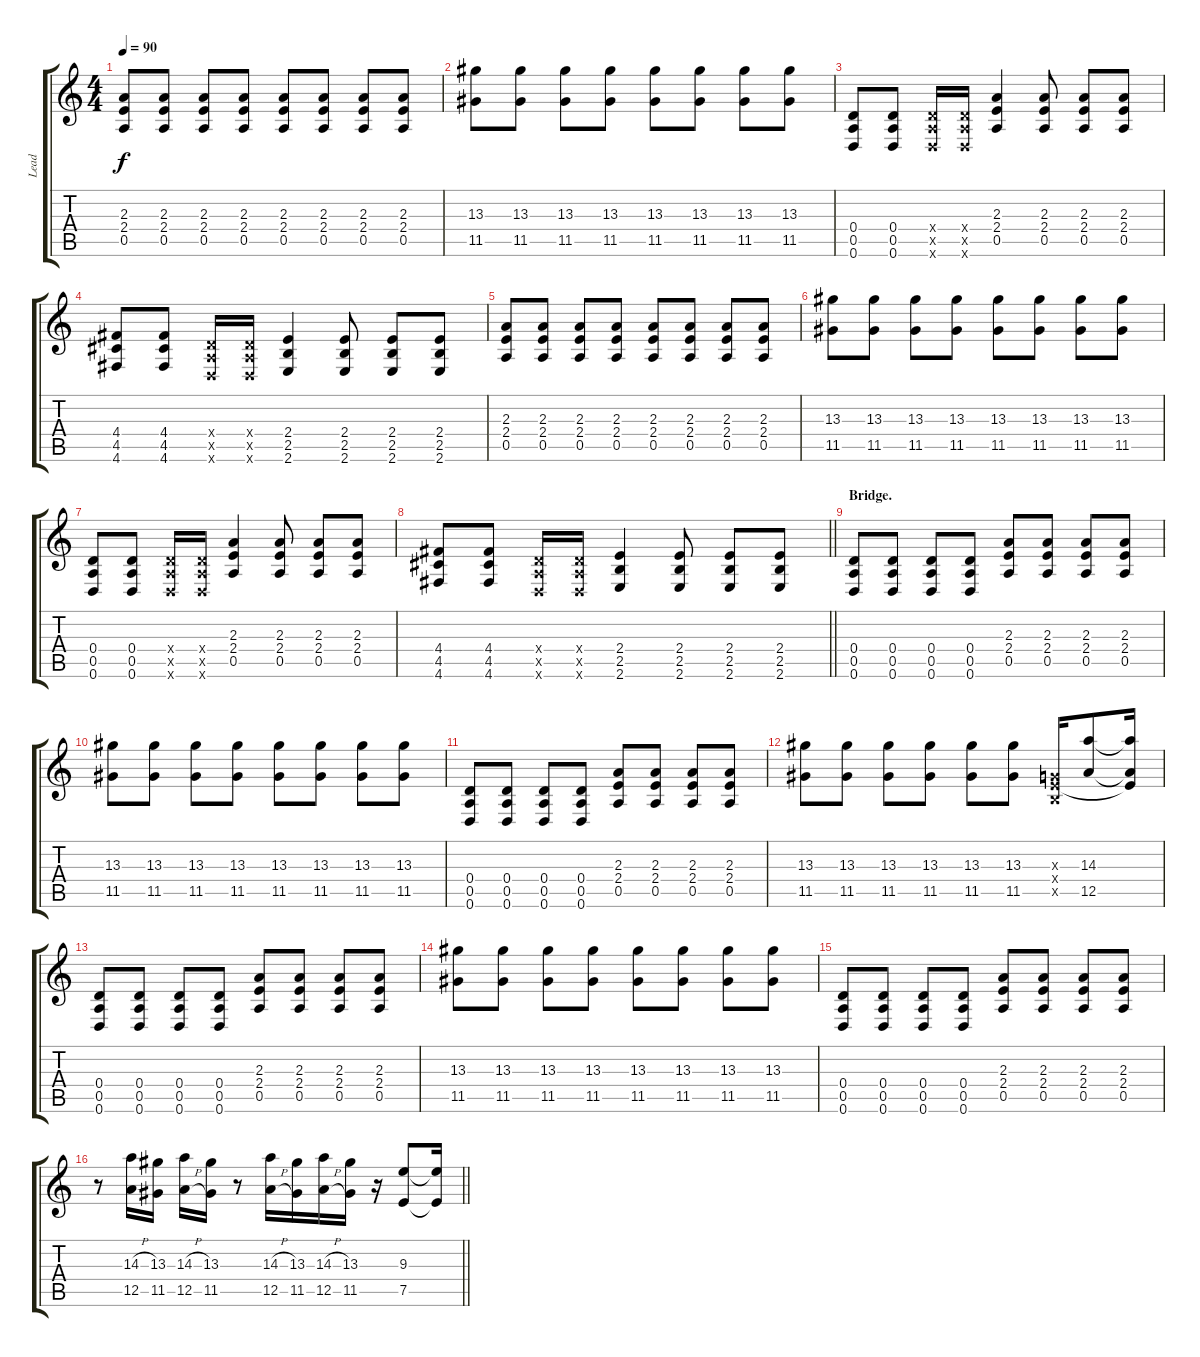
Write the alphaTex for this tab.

\track ("Lead" "Lead") {instrument distortionguitar}
\staff {score tabs}
\tuning (E4 B3 G3 D3 A2 D2) {hide}
\ts (4 4)
\tempo 90
\clef g2
\ks c
(2.3 2.4 0.5).8{dy f} (2.3 2.4 0.5).8 (2.3 2.4 0.5).8 (2.3 2.4 0.5).8 (2.3 2.4 0.5).8 (2.3 2.4 0.5).8 (2.3 2.4 0.5).8 (2.3 2.4 0.5).8 |
(13.3 11.5).8 (13.3 11.5).8 (13.3 11.5).8 (13.3 11.5).8 (13.3 11.5).8 (13.3 11.5).8 (13.3 11.5).8 (13.3 11.5).8 |
(0.4 0.5 0.6).8 (0.4 0.5 0.6).8 (0.4{x} 0.5{x} 0.6{x}).16 (0.4{x} 0.5{x} 0.6{x}).16 (2.3 2.4 0.5).4 (2.3 2.4 0.5).8 (2.3 2.4 0.5).8 (2.3 2.4 0.5).8 |
(4.4 4.5 4.6).8 (4.4 4.5 4.6).8 (0.4{x} 0.5{x} 0.6{x}).16 (0.4{x} 0.5{x} 0.6{x}).16 (2.4 2.5 2.6).4 (2.4 2.5 2.6).8 (2.4 2.5 2.6).8 (2.4 2.5 2.6).8 |
(2.3 2.4 0.5).8 (2.3 2.4 0.5).8 (2.3 2.4 0.5).8 (2.3 2.4 0.5).8 (2.3 2.4 0.5).8 (2.3 2.4 0.5).8 (2.3 2.4 0.5).8 (2.3 2.4 0.5).8 |
(13.3 11.5).8 (13.3 11.5).8 (13.3 11.5).8 (13.3 11.5).8 (13.3 11.5).8 (13.3 11.5).8 (13.3 11.5).8 (13.3 11.5).8 |
(0.4 0.5 0.6).8 (0.4 0.5 0.6).8 (0.4{x} 0.5{x} 0.6{x}).16 (0.4{x} 0.5{x} 0.6{x}).16 (2.3 2.4 0.5).4 (2.3 2.4 0.5).8 (2.3 2.4 0.5).8 (2.3 2.4 0.5).8 |
\barLineRight lightlight
(4.4 4.5 4.6).8 (4.4 4.5 4.6).8 (0.4{x} 0.5{x} 0.6{x}).16 (0.4{x} 0.5{x} 0.6{x}).16 (2.4 2.5 2.6).4 (2.4 2.5 2.6).8 (2.4 2.5 2.6).8 (2.4 2.5 2.6).8 |
\section ("" "Bridge.")
(0.4 0.5 0.6).8 (0.4 0.5 0.6).8 (0.4 0.5 0.6).8 (0.4 0.5 0.6).8 (2.3 2.4 0.5).8 (2.3 2.4 0.5).8 (2.3 2.4 0.5).8 (2.3 2.4 0.5).8 |
(13.3 11.5).8 (13.3 11.5).8 (13.3 11.5).8 (13.3 11.5).8 (13.3 11.5).8 (13.3 11.5).8 (13.3 11.5).8 (13.3 11.5).8 |
(0.4 0.5 0.6).8 (0.4 0.5 0.6).8 (0.4 0.5 0.6).8 (0.4 0.5 0.6).8 (2.3 2.4 0.5).8 (2.3 2.4 0.5).8 (2.3 2.4 0.5).8 (2.3 2.4 0.5).8 |
(13.3 11.5).8 (13.3 11.5).8 (13.3 11.5).8 (13.3 11.5).8 (13.3 11.5).8 (13.3 11.5).8 (0.3{x} 2.4{x} 2.5{x}).16 (14.3 12.5).8 (14.3{t} 2.4{t} 12.5{t}).16 |
(0.4 0.5 0.6).8 (0.4 0.5 0.6).8 (0.4 0.5 0.6).8 (0.4 0.5 0.6).8 (2.3 2.4 0.5).8 (2.3 2.4 0.5).8 (2.3 2.4 0.5).8 (2.3 2.4 0.5).8 |
(13.3 11.5).8 (13.3 11.5).8 (13.3 11.5).8 (13.3 11.5).8 (13.3 11.5).8 (13.3 11.5).8 (13.3 11.5).8 (13.3 11.5).8 |
(0.4 0.5 0.6).8 (0.4 0.5 0.6).8 (0.4 0.5 0.6).8 (0.4 0.5 0.6).8 (2.3 2.4 0.5).8 (2.3 2.4 0.5).8 (2.3 2.4 0.5).8 (2.3 2.4 0.5).8 |
\barLineRight lightlight
r.8 (14.3{h} 12.5{h}).16 (13.3 11.5).16 (14.3{h} 12.5{h}).16 (13.3 11.5).16 r.8 (14.3{h} 12.5{h}).16 (13.3 11.5).16 (14.3{h} 12.5{h}).16 (13.3 11.5).16 r.16 (9.3 7.5).8 (9.3{t} 7.5{t}).16
